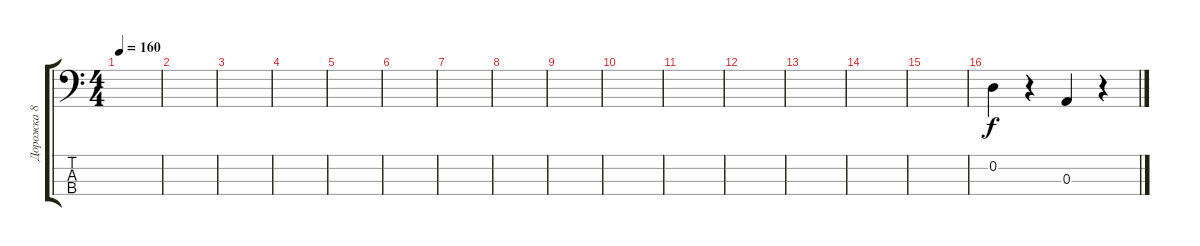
\track ("Дорожка 8" "Дорожка 8") {instrument electricbassfinger}
\staff {score tabs}
\tuning (G2 D2 A1 D1) {hide}
\ts (4 4)
\tempo 160
\clef f4
\ks c
|
|
|
|
|
|
|
|
|
|
|
|
|
|
|
0.2.4 r.4 0.3.4 r.4
